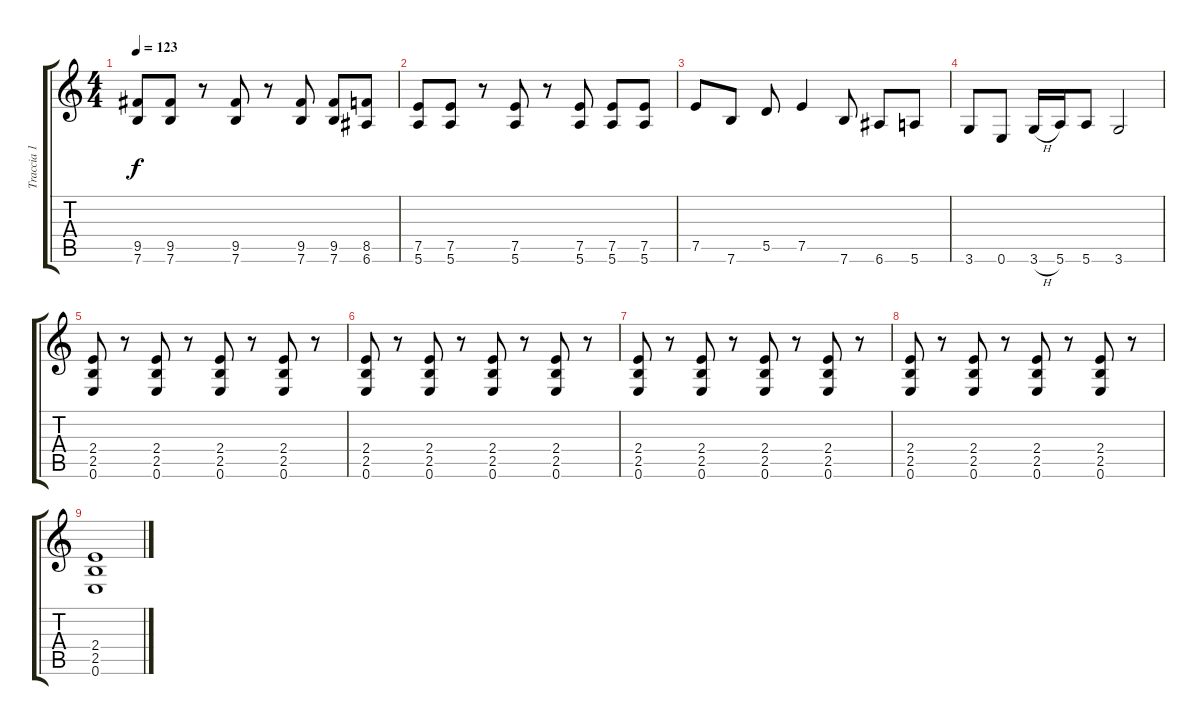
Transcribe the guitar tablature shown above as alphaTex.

\track ("Traccia 1" "Traccia 1") {instrument overdrivenguitar}
\staff {score tabs}
\tuning (E4 B3 G3 D3 A2 E2) {hide}
\ts (4 4)
\tempo 123
\clef g2
\ks c
(9.5 7.6).8{dy f} (9.5 7.6).8 r.8 (9.5 7.6).8 r.8 (9.5 7.6).8 (9.5 7.6).8 (8.5 6.6).8 |
(7.5 5.6).8 (7.5 5.6).8 r.8 (7.5 5.6).8 r.8 (7.5 5.6).8 (7.5 5.6).8 (7.5 5.6).8 |
7.5.8 7.6.8 5.5.8 7.5.4 7.6.8 6.6.8 5.6.8 |
3.6.8 0.6.8 3.6{h}.16 5.6.16 5.6.8 3.6.2 |
(2.4 2.5 0.6).8 r.8 (2.4 2.5 0.6).8 r.8 (2.4 2.5 0.6).8 r.8 (2.4 2.5 0.6).8 r.8 |
(2.4 2.5 0.6).8 r.8 (2.4 2.5 0.6).8 r.8 (2.4 2.5 0.6).8 r.8 (2.4 2.5 0.6).8 r.8 |
(2.4 2.5 0.6).8 r.8 (2.4 2.5 0.6).8 r.8 (2.4 2.5 0.6).8 r.8 (2.4 2.5 0.6).8 r.8 |
(2.4 2.5 0.6).8 r.8 (2.4 2.5 0.6).8 r.8 (2.4 2.5 0.6).8 r.8 (2.4 2.5 0.6).8 r.8 |
(2.4 2.5 0.6).1
